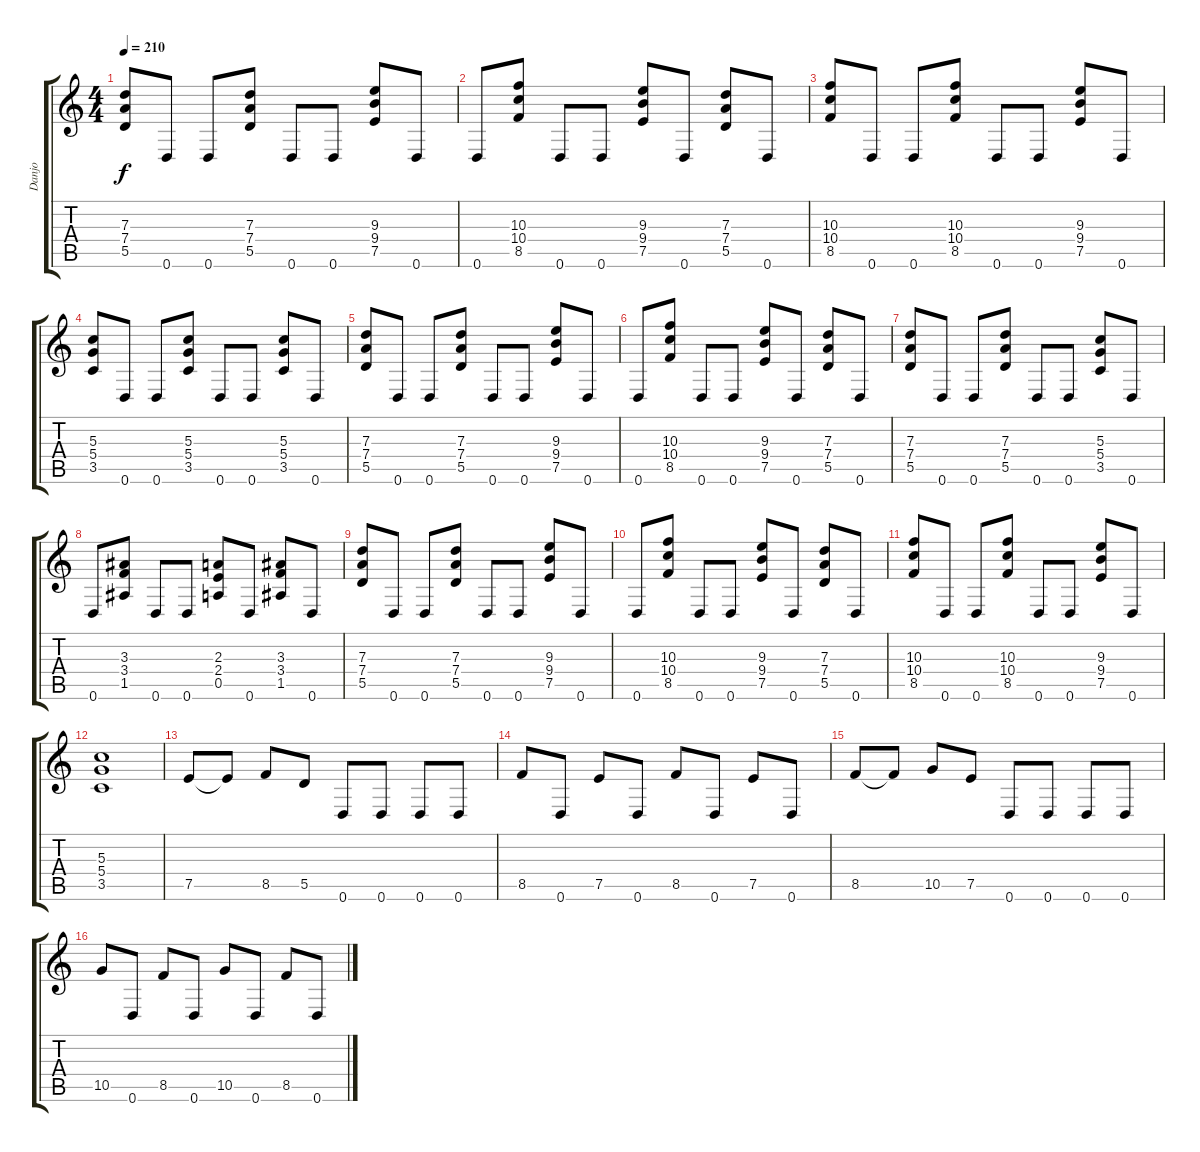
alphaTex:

\track ("Danjo" "Danjo") {instrument distortionguitar}
\staff {score tabs}
\tuning (E4 B3 G3 D3 A2 D2) {hide}
\ts (4 4)
\tempo 210
\clef g2
\ks c
(7.3 7.4 5.5).8{dy f} 0.6.8 0.6.8 (7.3 7.4 5.5).8 0.6.8 0.6.8 (9.3 9.4 7.5).8 0.6.8 |
0.6.8 (10.3 10.4 8.5).8 0.6.8 0.6.8 (9.3 9.4 7.5).8 0.6.8 (7.3 7.4 5.5).8 0.6.8 |
(10.3 10.4 8.5).8 0.6.8 0.6.8 (10.3 10.4 8.5).8 0.6.8 0.6.8 (9.3 9.4 7.5).8 0.6.8 |
(5.3 5.4 3.5).8 0.6.8 0.6.8 (5.3 5.4 3.5).8 0.6.8 0.6.8 (5.3 5.4 3.5).8 0.6.8 |
(7.3 7.4 5.5).8 0.6.8 0.6.8 (7.3 7.4 5.5).8 0.6.8 0.6.8 (9.3 9.4 7.5).8 0.6.8 |
0.6.8 (10.3 10.4 8.5).8 0.6.8 0.6.8 (9.3 9.4 7.5).8 0.6.8 (7.3 7.4 5.5).8 0.6.8 |
(7.3 7.4 5.5).8 0.6.8 0.6.8 (7.3 7.4 5.5).8 0.6.8 0.6.8 (5.3 5.4 3.5).8 0.6.8 |
0.6.8 (3.3 3.4 1.5).8 0.6.8 0.6.8 (2.3 2.4 0.5).8 0.6.8 (3.3 3.4 1.5).8 0.6.8 |
(7.3 7.4 5.5).8 0.6.8 0.6.8 (7.3 7.4 5.5).8 0.6.8 0.6.8 (9.3 9.4 7.5).8 0.6.8 |
0.6.8 (10.3 10.4 8.5).8 0.6.8 0.6.8 (9.3 9.4 7.5).8 0.6.8 (7.3 7.4 5.5).8 0.6.8 |
(10.3 10.4 8.5).8 0.6.8 0.6.8 (10.3 10.4 8.5).8 0.6.8 0.6.8 (9.3 9.4 7.5).8 0.6.8 |
(5.3 5.4 3.5).1 |
7.5.8 7.5{t}.8 8.5.8 5.5.8 0.6.8 0.6.8 0.6.8 0.6.8 |
8.5.8 0.6.8 7.5.8 0.6.8 8.5.8 0.6.8 7.5.8 0.6.8 |
8.5.8 8.5{t}.8 10.5.8 7.5.8 0.6.8 0.6.8 0.6.8 0.6.8 |
10.5.8 0.6.8 8.5.8 0.6.8 10.5.8 0.6.8 8.5.8 0.6.8
